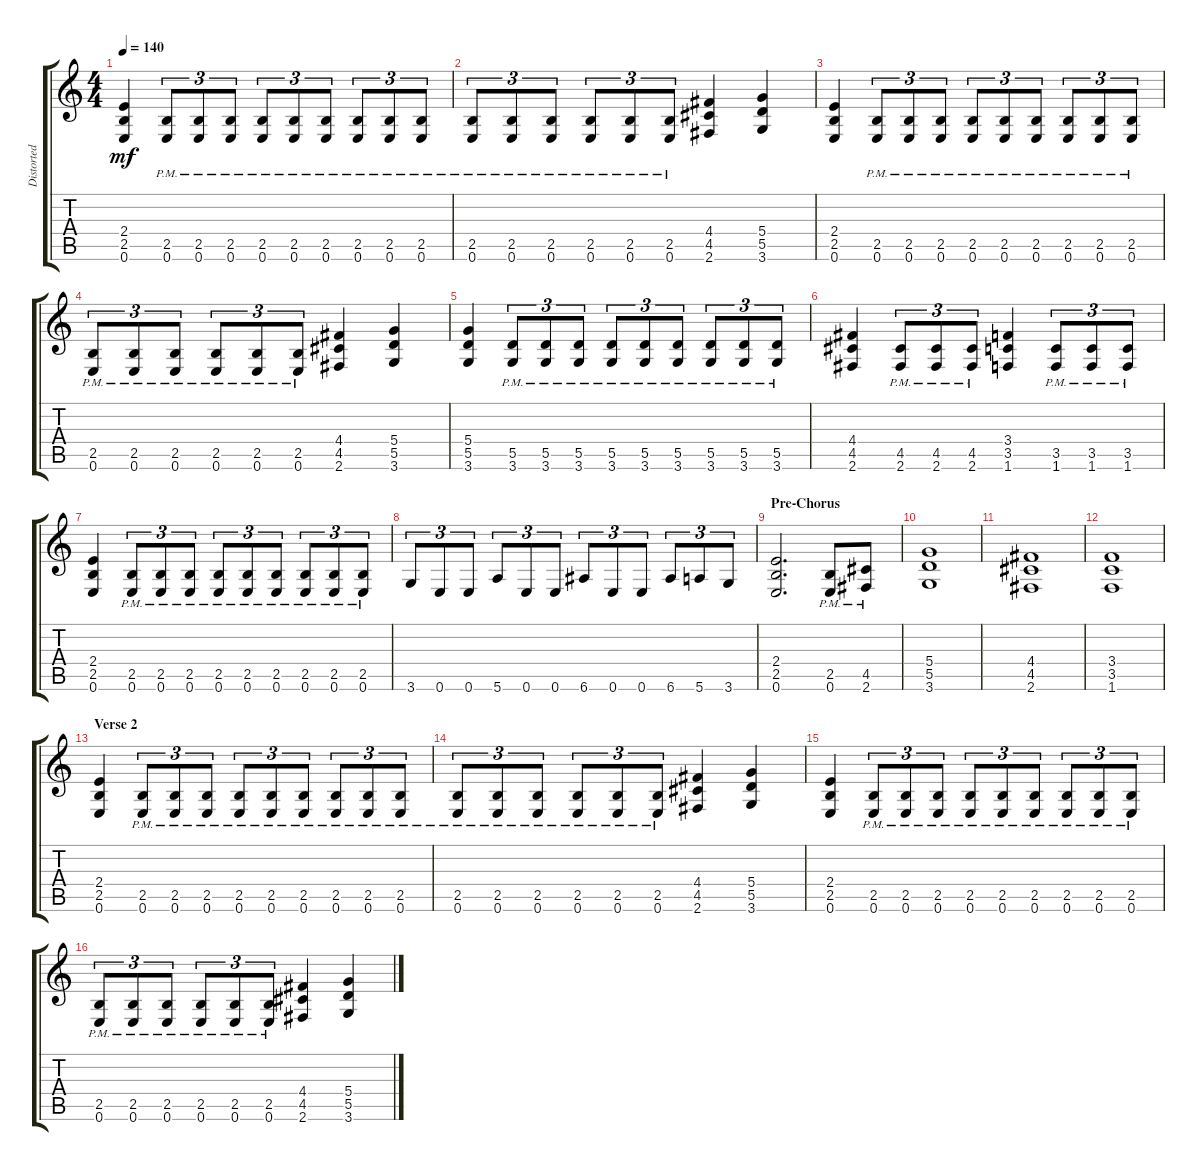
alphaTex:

\track ("Distorted Rhythm" "Distorted ") {instrument distortionguitar}
\staff {score tabs}
\tuning (E4 B3 G3 D3 A2 E2) {hide}
\ts (4 4)
\tempo 140
\clef g2
\ks c
(2.4 2.5 0.6).4{dy mf} (2.5{pm} 0.6{pm}).8{tu (3 2)} (2.5{pm} 0.6{pm}).8{tu (3 2)} (2.5{pm} 0.6{pm}).8{tu (3 2)} (2.5{pm} 0.6{pm}).8{tu (3 2)} (2.5{pm} 0.6{pm}).8{tu (3 2)} (2.5{pm} 0.6{pm}).8{tu (3 2)} (2.5{pm} 0.6{pm}).8{tu (3 2)} (2.5{pm} 0.6{pm}).8{tu (3 2)} (2.5{pm} 0.6{pm}).8{tu (3 2)} |
(2.5{pm} 0.6{pm}).8{tu (3 2)} (2.5{pm} 0.6{pm}).8{tu (3 2)} (2.5{pm} 0.6{pm}).8{tu (3 2)} (2.5{pm} 0.6{pm}).8{tu (3 2)} (2.5{pm} 0.6{pm}).8{tu (3 2)} (2.5{pm} 0.6{pm}).8{tu (3 2)} (4.4 4.5 2.6).4 (5.4 5.5 3.6).4 |
(2.4 2.5 0.6).4 (2.5{pm} 0.6{pm}).8{tu (3 2)} (2.5{pm} 0.6{pm}).8{tu (3 2)} (2.5{pm} 0.6{pm}).8{tu (3 2)} (2.5{pm} 0.6{pm}).8{tu (3 2)} (2.5{pm} 0.6{pm}).8{tu (3 2)} (2.5{pm} 0.6{pm}).8{tu (3 2)} (2.5{pm} 0.6{pm}).8{tu (3 2)} (2.5{pm} 0.6{pm}).8{tu (3 2)} (2.5{pm} 0.6{pm}).8{tu (3 2)} |
(2.5{pm} 0.6{pm}).8{tu (3 2)} (2.5{pm} 0.6{pm}).8{tu (3 2)} (2.5{pm} 0.6{pm}).8{tu (3 2)} (2.5{pm} 0.6{pm}).8{tu (3 2)} (2.5{pm} 0.6{pm}).8{tu (3 2)} (2.5{pm} 0.6{pm}).8{tu (3 2)} (4.4 4.5 2.6).4 (5.4 5.5 3.6).4 |
(5.4 5.5 3.6).4 (5.5{pm} 3.6{pm}).8{tu (3 2)} (5.5{pm} 3.6{pm}).8{tu (3 2)} (5.5{pm} 3.6{pm}).8{tu (3 2)} (5.5{pm} 3.6{pm}).8{tu (3 2)} (5.5{pm} 3.6{pm}).8{tu (3 2)} (5.5{pm} 3.6{pm}).8{tu (3 2)} (5.5{pm} 3.6{pm}).8{tu (3 2)} (5.5{pm} 3.6{pm}).8{tu (3 2)} (5.5{pm} 3.6{pm}).8{tu (3 2)} |
(4.4 4.5 2.6).4 (4.5{pm} 2.6{pm}).8{tu (3 2)} (4.5{pm} 2.6{pm}).8{tu (3 2)} (4.5{pm} 2.6{pm}).8{tu (3 2)} (3.4 3.5 1.6).4 (3.5{pm} 1.6{pm}).8{tu (3 2)} (3.5{pm} 1.6{pm}).8{tu (3 2)} (3.5{pm} 1.6{pm}).8{tu (3 2)} |
(2.4 2.5 0.6).4 (2.5{pm} 0.6{pm}).8{tu (3 2)} (2.5{pm} 0.6{pm}).8{tu (3 2)} (2.5{pm} 0.6{pm}).8{tu (3 2)} (2.5{pm} 0.6{pm}).8{tu (3 2)} (2.5{pm} 0.6{pm}).8{tu (3 2)} (2.5{pm} 0.6{pm}).8{tu (3 2)} (2.5{pm} 0.6{pm}).8{tu (3 2)} (2.5{pm} 0.6{pm}).8{tu (3 2)} (2.5{pm} 0.6{pm}).8{tu (3 2)} |
3.6.8{tu (3 2)} 0.6.8{tu (3 2)} 0.6.8{tu (3 2)} 5.6.8{tu (3 2)} 0.6.8{tu (3 2)} 0.6.8{tu (3 2)} 6.6.8{tu (3 2)} 0.6.8{tu (3 2)} 0.6.8{tu (3 2)} 6.6.8{tu (3 2)} 5.6.8{tu (3 2)} 3.6.8{tu (3 2)} |
\section ("" "Pre-Chorus")
(2.4 2.5 0.6).2{d} (2.5{pm} 0.6{pm}).8 (4.5{pm} 2.6{pm}).8 |
(5.4 5.5 3.6).1 |
(4.4 4.5 2.6).1 |
(3.4 3.5 1.6).1 |
\section ("" "Verse 2")
(2.4 2.5 0.6).4 (2.5{pm} 0.6{pm}).8{tu (3 2)} (2.5{pm} 0.6{pm}).8{tu (3 2)} (2.5{pm} 0.6{pm}).8{tu (3 2)} (2.5{pm} 0.6{pm}).8{tu (3 2)} (2.5{pm} 0.6{pm}).8{tu (3 2)} (2.5{pm} 0.6{pm}).8{tu (3 2)} (2.5{pm} 0.6{pm}).8{tu (3 2)} (2.5{pm} 0.6{pm}).8{tu (3 2)} (2.5{pm} 0.6{pm}).8{tu (3 2)} |
(2.5{pm} 0.6{pm}).8{tu (3 2)} (2.5{pm} 0.6{pm}).8{tu (3 2)} (2.5{pm} 0.6{pm}).8{tu (3 2)} (2.5{pm} 0.6{pm}).8{tu (3 2)} (2.5{pm} 0.6{pm}).8{tu (3 2)} (2.5{pm} 0.6{pm}).8{tu (3 2)} (4.4 4.5 2.6).4 (5.4 5.5 3.6).4 |
(2.4 2.5 0.6).4 (2.5{pm} 0.6{pm}).8{tu (3 2)} (2.5{pm} 0.6{pm}).8{tu (3 2)} (2.5{pm} 0.6{pm}).8{tu (3 2)} (2.5{pm} 0.6{pm}).8{tu (3 2)} (2.5{pm} 0.6{pm}).8{tu (3 2)} (2.5{pm} 0.6{pm}).8{tu (3 2)} (2.5{pm} 0.6{pm}).8{tu (3 2)} (2.5{pm} 0.6{pm}).8{tu (3 2)} (2.5{pm} 0.6{pm}).8{tu (3 2)} |
(2.5{pm} 0.6{pm}).8{tu (3 2)} (2.5{pm} 0.6{pm}).8{tu (3 2)} (2.5{pm} 0.6{pm}).8{tu (3 2)} (2.5{pm} 0.6{pm}).8{tu (3 2)} (2.5{pm} 0.6{pm}).8{tu (3 2)} (2.5{pm} 0.6{pm}).8{tu (3 2)} (4.4 4.5 2.6).4 (5.4 5.5 3.6).4
